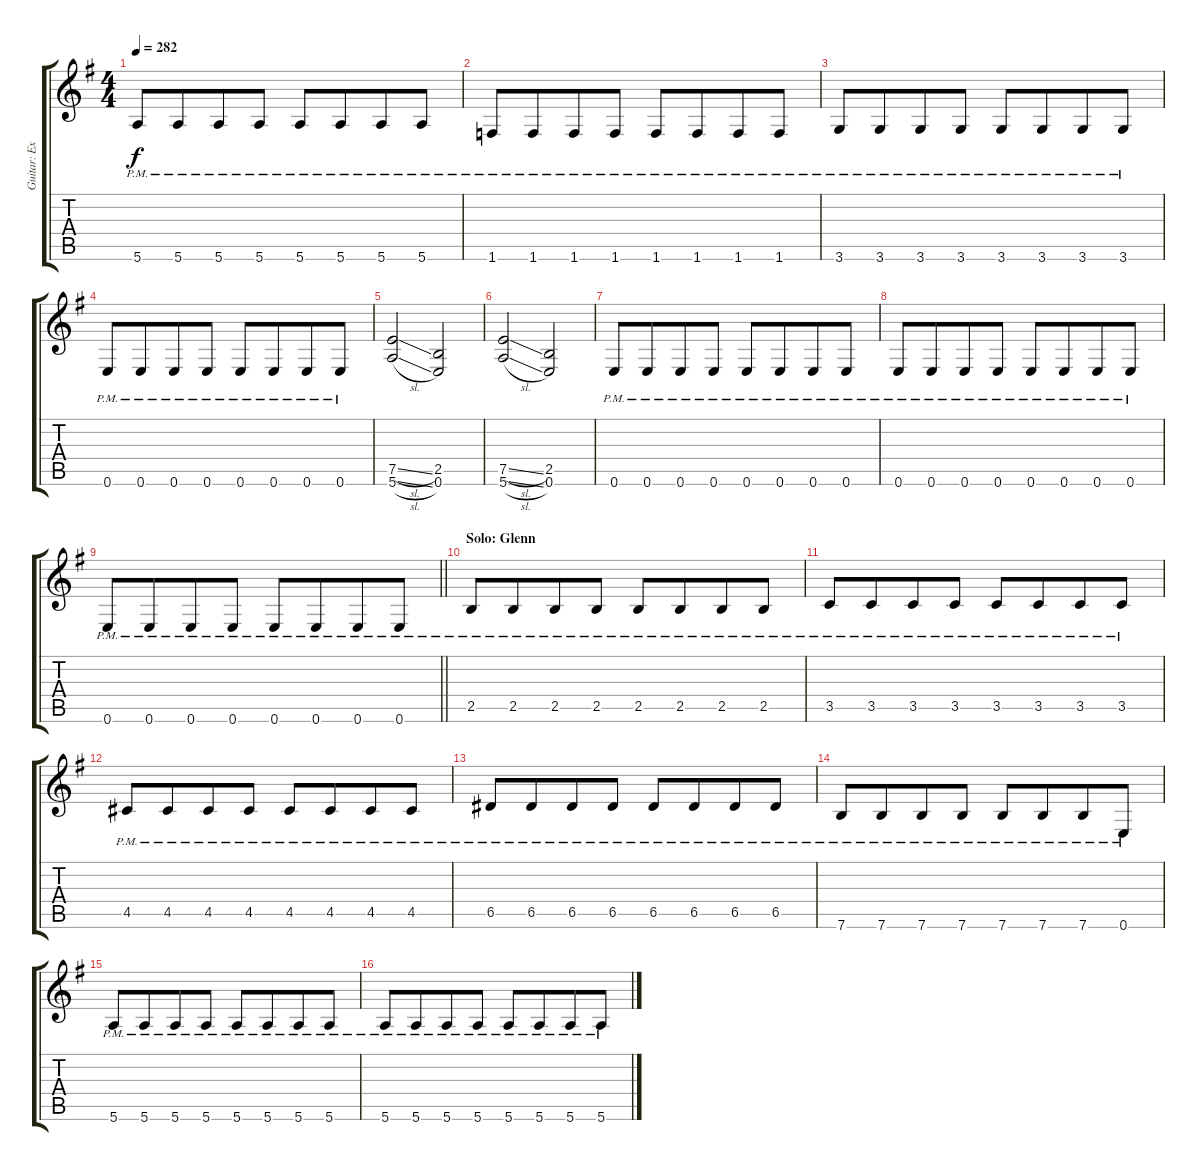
\track ("Guitar: Extra" "Guitar: Ex") {instrument overdrivenguitar}
\staff {score tabs}
\tuning (E4 B3 G3 D3 A2 E2) {hide}
\ts (4 4)
\tempo 282
\clef g2
\ks g
5.6{pm}.8{dy f} 5.6{pm}.8{beam merge} 5.6{pm}.8 5.6{pm}.8 5.6{pm}.8 5.6{pm}.8{beam merge} 5.6{pm}.8 5.6{pm}.8 |
1.6{pm}.8 1.6{pm}.8{beam merge} 1.6{pm}.8 1.6{pm}.8 1.6{pm}.8 1.6{pm}.8{beam merge} 1.6{pm}.8 1.6{pm}.8 |
3.6{pm}.8 3.6{pm}.8{beam merge} 3.6{pm}.8 3.6{pm}.8 3.6{pm}.8 3.6{pm}.8{beam merge} 3.6{pm}.8 3.6{pm}.8 |
0.6{pm}.8 0.6{pm}.8{beam merge} 0.6{pm}.8 0.6{pm}.8 0.6{pm}.8 0.6{pm}.8{beam merge} 0.6{pm}.8 0.6{pm}.8 |
(7.5{sl} 5.6{sl}).2 (2.5 0.6).2 |
(7.5{sl} 5.6{sl}).2 (2.5 0.6).2 |
0.6{pm}.8 0.6{pm}.8{beam merge} 0.6{pm}.8 0.6{pm}.8 0.6{pm}.8 0.6{pm}.8{beam merge} 0.6{pm}.8 0.6{pm}.8 |
0.6{pm}.8 0.6{pm}.8{beam merge} 0.6{pm}.8 0.6{pm}.8 0.6{pm}.8 0.6{pm}.8{beam merge} 0.6{pm}.8 0.6{pm}.8 |
\barLineRight lightlight
0.6{pm}.8 0.6{pm}.8{beam merge} 0.6{pm}.8 0.6{pm}.8 0.6{pm}.8 0.6{pm}.8{beam merge} 0.6{pm}.8 0.6{pm}.8 |
\section ("" "Solo: Glenn")
2.5{pm}.8 2.5{pm}.8{beam merge} 2.5{pm}.8 2.5{pm}.8 2.5{pm}.8 2.5{pm}.8{beam merge} 2.5{pm}.8 2.5{pm}.8 |
3.5{pm}.8 3.5{pm}.8{beam merge} 3.5{pm}.8 3.5{pm}.8 3.5{pm}.8 3.5{pm}.8{beam merge} 3.5{pm}.8 3.5{pm}.8 |
4.5{pm}.8 4.5{pm}.8{beam merge} 4.5{pm}.8 4.5{pm}.8 4.5{pm}.8 4.5{pm}.8{beam merge} 4.5{pm}.8 4.5{pm}.8 |
6.5{pm}.8 6.5{pm}.8{beam merge} 6.5{pm}.8 6.5{pm}.8 6.5{pm}.8 6.5{pm}.8{beam merge} 6.5{pm}.8 6.5{pm}.8 |
7.6{pm}.8 7.6{pm}.8{beam merge} 7.6{pm}.8 7.6{pm}.8 7.6{pm}.8 7.6{pm}.8{beam merge} 7.6{pm}.8 0.6{pm}.8 |
5.6{pm}.8 5.6{pm}.8{beam merge} 5.6{pm}.8 5.6{pm}.8 5.6{pm}.8 5.6{pm}.8{beam merge} 5.6{pm}.8 5.6{pm}.8 |
5.6{pm}.8 5.6{pm}.8{beam merge} 5.6{pm}.8 5.6{pm}.8 5.6{pm}.8 5.6{pm}.8{beam merge} 5.6{pm}.8 5.6{pm}.8
